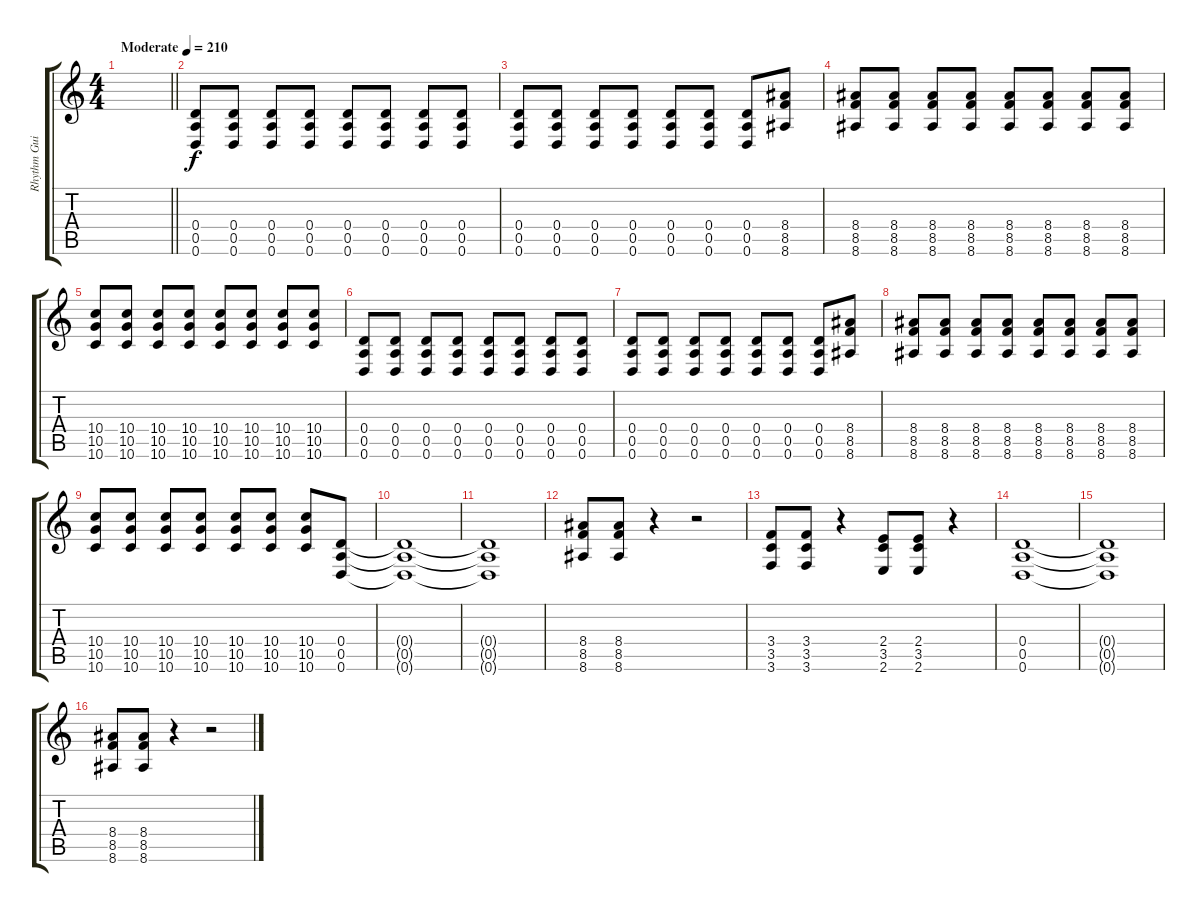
\track ("Rhythm Guitar" "Rhythm Gui") {instrument overdrivenguitar}
\staff {score tabs}
\tuning (E4 B3 G3 D3 A2 D2) {hide}
\ts (4 4)
\tempo (210 "Moderate")
\clef g2
\barLineRight lightlight
\ks c
|
\section ("" "")
(0.4 0.5 0.6).8 (0.4 0.5 0.6).8 (0.4 0.5 0.6).8 (0.4 0.5 0.6).8 (0.4 0.5 0.6).8 (0.4 0.5 0.6).8 (0.4 0.5 0.6).8 (0.4 0.5 0.6).8 |
(0.4 0.5 0.6).8 (0.4 0.5 0.6).8 (0.4 0.5 0.6).8 (0.4 0.5 0.6).8 (0.4 0.5 0.6).8 (0.4 0.5 0.6).8 (0.4 0.5 0.6).8 (8.4 8.5 8.6).8 |
(8.4 8.5 8.6).8 (8.4 8.5 8.6).8 (8.4 8.5 8.6).8 (8.4 8.5 8.6).8 (8.4 8.5 8.6).8 (8.4 8.5 8.6).8 (8.4 8.5 8.6).8 (8.4 8.5 8.6).8 |
(10.4 10.5 10.6).8 (10.4 10.5 10.6).8 (10.4 10.5 10.6).8 (10.4 10.5 10.6).8 (10.4 10.5 10.6).8 (10.4 10.5 10.6).8 (10.4 10.5 10.6).8 (10.4 10.5 10.6).8 |
(0.4 0.5 0.6).8 (0.4 0.5 0.6).8 (0.4 0.5 0.6).8 (0.4 0.5 0.6).8 (0.4 0.5 0.6).8 (0.4 0.5 0.6).8 (0.4 0.5 0.6).8 (0.4 0.5 0.6).8 |
(0.4 0.5 0.6).8 (0.4 0.5 0.6).8 (0.4 0.5 0.6).8 (0.4 0.5 0.6).8 (0.4 0.5 0.6).8 (0.4 0.5 0.6).8 (0.4 0.5 0.6).8 (8.4 8.5 8.6).8 |
(8.4 8.5 8.6).8 (8.4 8.5 8.6).8 (8.4 8.5 8.6).8 (8.4 8.5 8.6).8 (8.4 8.5 8.6).8 (8.4 8.5 8.6).8 (8.4 8.5 8.6).8 (8.4 8.5 8.6).8 |
(10.4 10.5 10.6).8 (10.4 10.5 10.6).8 (10.4 10.5 10.6).8 (10.4 10.5 10.6).8 (10.4 10.5 10.6).8 (10.4 10.5 10.6).8 (10.4 10.5 10.6).8 (0.4 0.5 0.6).8 |
(0.4{t} 0.5{t} 0.6{t}).1 |
(0.4{t} 0.5{t} 0.6{t}).1 |
(8.4 8.5 8.6).8 (8.4 8.5 8.6).8 r.4 r.2 |
(3.4 3.5 3.6).8 (3.4 3.5 3.6).8 r.4 (2.4 3.5 2.6).8 (2.4 3.5 2.6).8 r.4 |
(0.4 0.5 0.6).1 |
(0.4{t} 0.5{t} 0.6{t}).1 |
(8.4 8.5 8.6).8 (8.4 8.5 8.6).8 r.4 r.2
